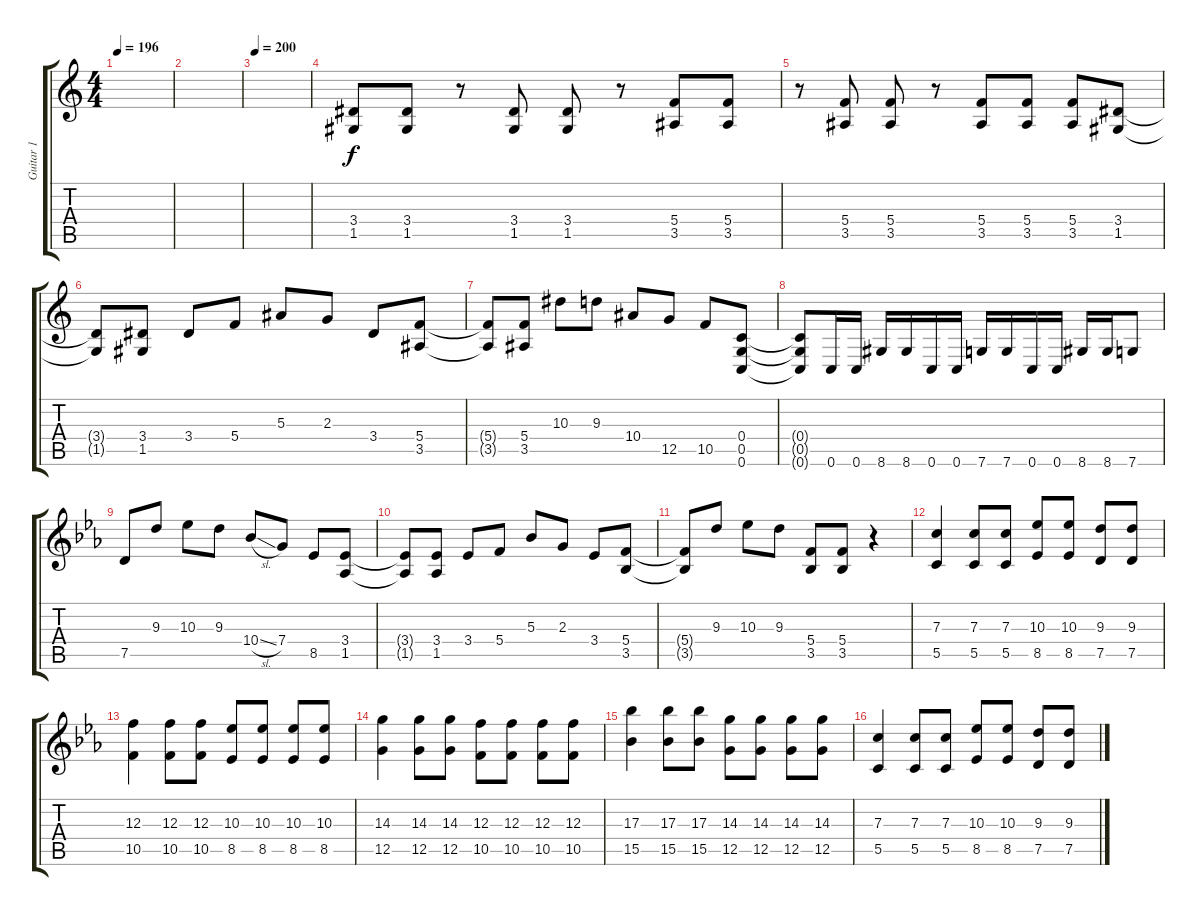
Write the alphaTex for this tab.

\track ("Guitar 1" "Guitar 1") {instrument distortionguitar}
\staff {score tabs}
\tuning (D4 A3 F3 C3 G2 C2) {hide}
\ts (4 4)
\tempo 196
\clef g2
\ks c
|
|
\tempo 200
|
(3.4 1.5).8 (3.4 1.5).8 r.8 (3.4 1.5).8 (3.4 1.5).8 r.8 (5.4 3.5).8 (5.4 3.5).8 |
r.8 (5.4 3.5).8 (5.4 3.5).8 r.8 (5.4 3.5).8 (5.4 3.5).8 (5.4 3.5).8 (3.4 1.5).8 |
(3.4{t} 1.5{t}).8 (3.4 1.5).8 3.4.8 5.4.8 5.3.8 2.3.8 3.4.8 (5.4 3.5).8 |
(5.4{t} 3.5{t}).8 (5.4 3.5).8 10.3.8 9.3.8 10.4.8 12.5.8 10.5.8 (0.4 0.5 0.6).8 |
(0.4{t} 0.5{t} 0.6{t}).8 0.6.16 0.6.16 8.6.16 8.6.16 0.6.16 0.6.16 7.6.16 7.6.16 0.6.16 0.6.16 8.6.16 8.6.16 7.6.8 |
\ks eb
7.5.8 9.3.8 10.3.8 9.3.8 10.4{sl}.8 7.4.8 8.5.8 (3.4 1.5).8 |
(3.4{t} 1.5{t}).8 (3.4 1.5).8 3.4.8 5.4.8 5.3.8 2.3.8 3.4.8 (5.4 3.5).8 |
(5.4{t} 3.5{t}).8 9.3.8 10.3.8 9.3.8 (5.4 3.5).8 (5.4 3.5).8 r.4 |
(7.3 5.5).4 (7.3 5.5).8 (7.3 5.5).8 (10.3 8.5).8 (10.3 8.5).8 (9.3 7.5).8 (9.3 7.5).8 |
(12.3 10.5).4 (12.3 10.5).8 (12.3 10.5).8 (10.3 8.5).8 (10.3 8.5).8 (10.3 8.5).8 (10.3 8.5).8 |
(14.3 12.5).4 (14.3 12.5).8 (14.3 12.5).8 (12.3 10.5).8 (12.3 10.5).8 (12.3 10.5).8 (12.3 10.5).8 |
(17.3 15.5).4 (17.3 15.5).8 (17.3 15.5).8 (14.3 12.5).8 (14.3 12.5).8 (14.3 12.5).8 (14.3 12.5).8 |
(7.3 5.5).4 (7.3 5.5).8 (7.3 5.5).8 (10.3 8.5).8 (10.3 8.5).8 (9.3 7.5).8 (9.3 7.5).8
